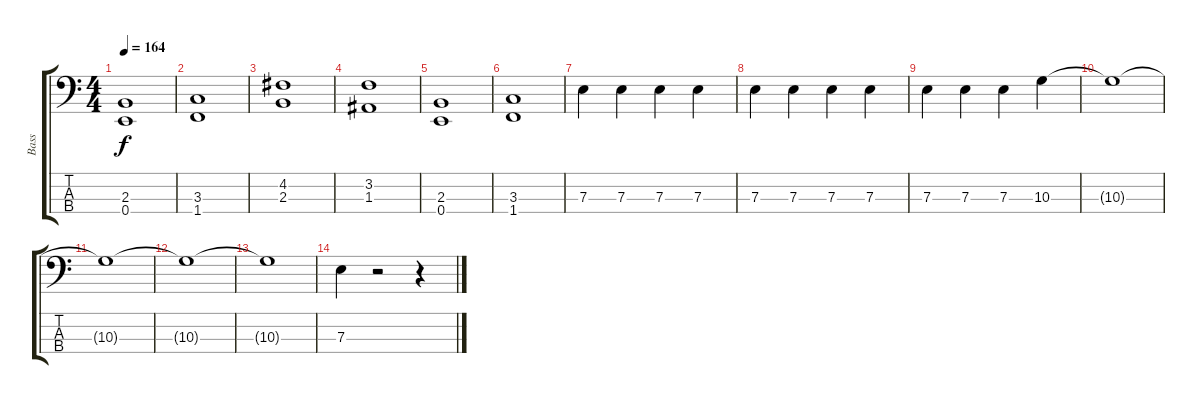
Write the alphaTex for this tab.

\track ("Bass " "Bass ") {instrument electricbasspick}
\staff {score tabs}
\tuning (G2 D2 A1 E1) {hide}
\ts (4 4)
\tempo 164
\clef f4
\ks c
(2.3 0.4).1{dy f} |
(3.3 1.4).1 |
(4.2 2.3).1 |
(3.2 1.3).1 |
(2.3 0.4).1 |
(3.3 1.4).1 |
7.3.4 7.3.4 7.3.4 7.3.4 |
7.3.4 7.3.4 7.3.4 7.3.4 |
7.3.4 7.3.4 7.3.4 10.3.4 |
10.3{t}.1 |
10.3{t}.1 |
10.3{t}.1 |
10.3{t}.1 |
7.3.4 r.2 r.4
